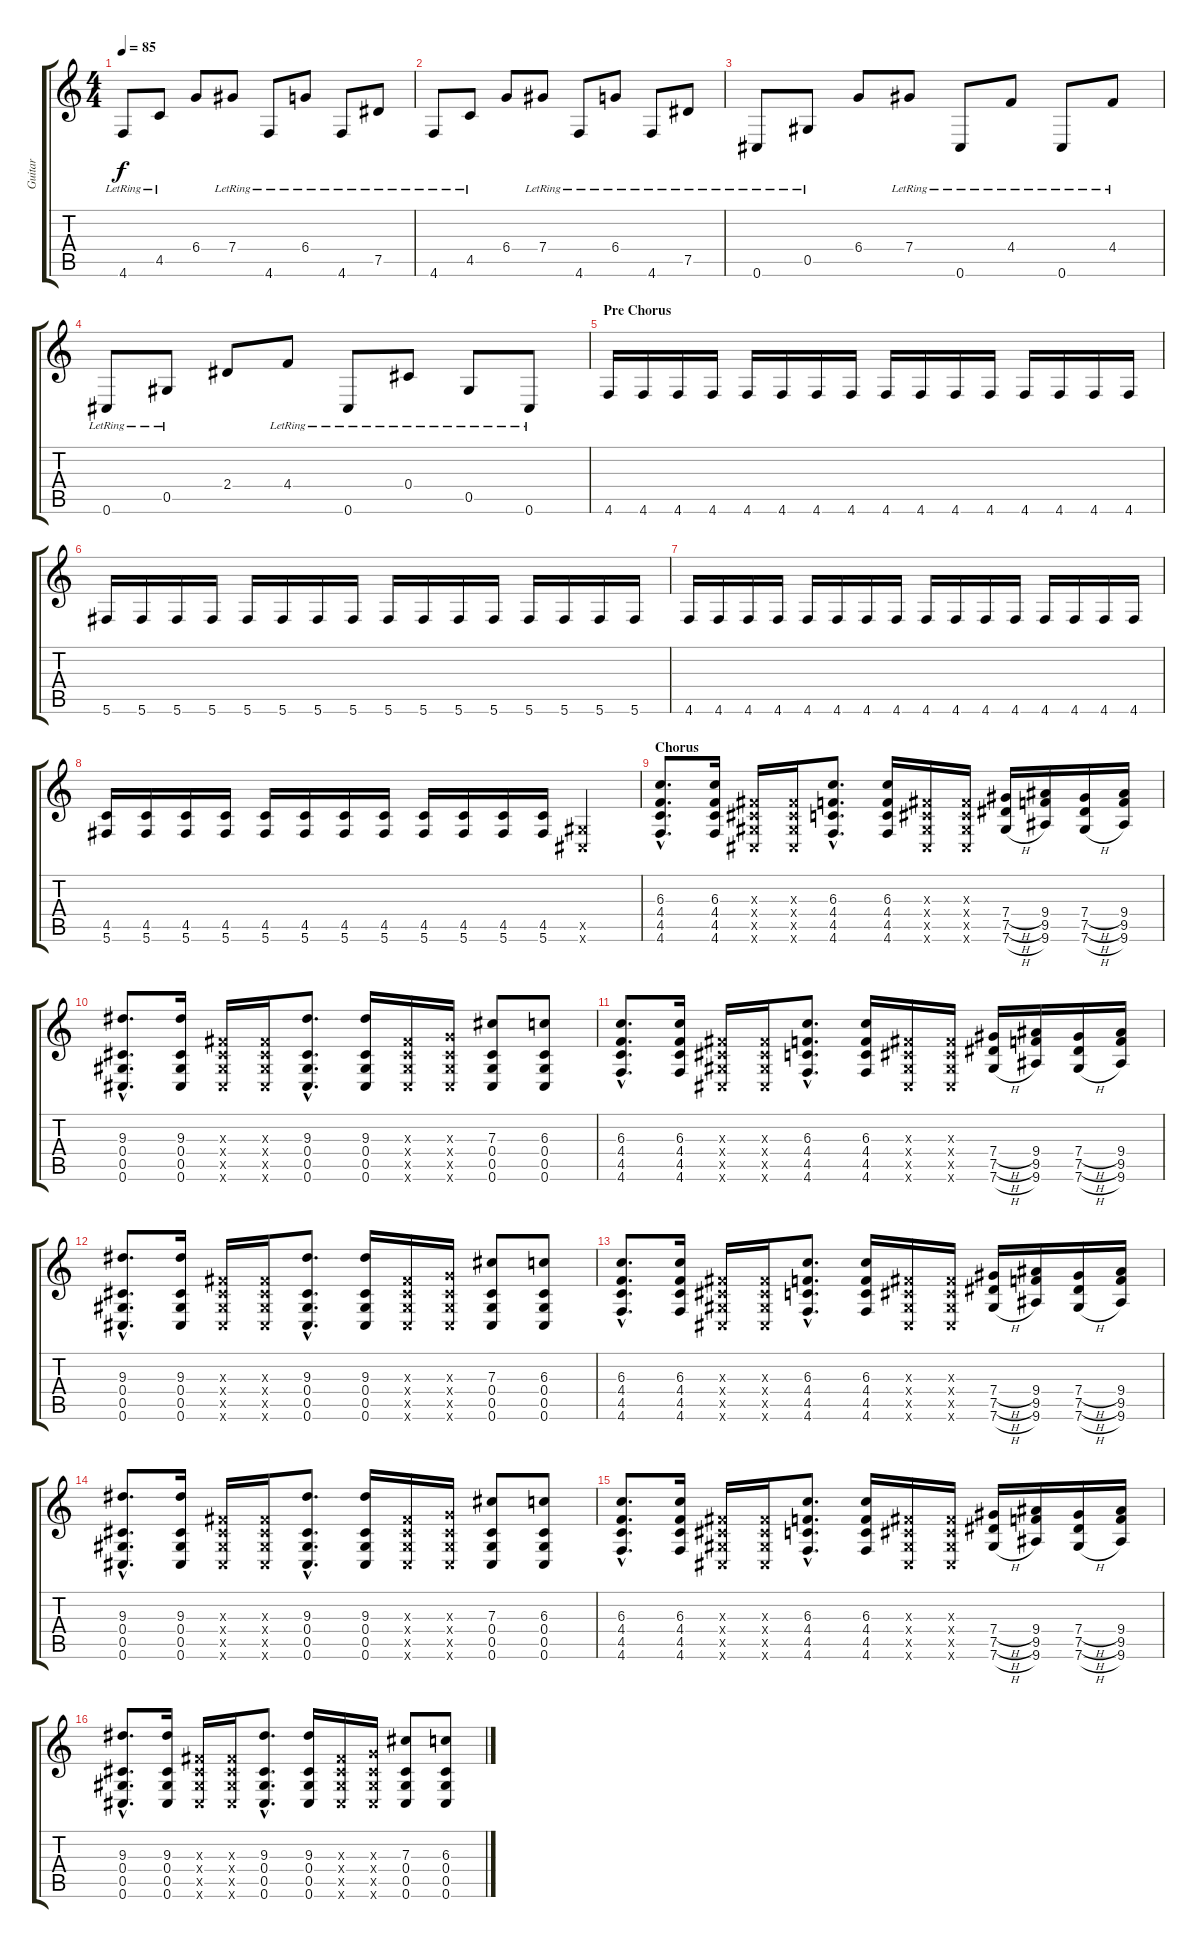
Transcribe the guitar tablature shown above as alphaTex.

\track ("Guitar" "Guitar") {instrument distortionguitar}
\staff {score tabs}
\tuning (Eb4 Bb3 Gb3 Db3 Ab2 Db2) {hide}
\ts (4 4)
\tempo 85
\clef g2
\ks c
4.6{lr}.8{dy f} 4.5{lr}.8 6.4.8 7.4{lr}.8 4.6{lr}.8 6.4{lr}.8 4.6{lr}.8 7.5{lr}.8 |
4.6{lr}.8 4.5{lr}.8 6.4.8 7.4{lr}.8 4.6{lr}.8 6.4{lr}.8 4.6{lr}.8 7.5{lr}.8 |
0.6{lr}.8 0.5{lr}.8 6.4.8 7.4{lr}.8 0.6{lr}.8 4.4{lr}.8 0.6{lr}.8 4.4{lr}.8 |
0.6{lr}.8 0.5{lr}.8 2.4.8 4.4{lr}.8 0.6{lr}.8 0.4{lr}.8 0.5{lr}.8 0.6{lr}.8 |
\section ("" "Pre Chorus")
4.6.16{instrument distortionguitar} 4.6.16 4.6.16 4.6.16 4.6.16 4.6.16 4.6.16 4.6.16 4.6.16 4.6.16 4.6.16 4.6.16 4.6.16 4.6.16 4.6.16 4.6.16 |
5.6.16 5.6.16 5.6.16 5.6.16 5.6.16 5.6.16 5.6.16 5.6.16 5.6.16 5.6.16 5.6.16 5.6.16 5.6.16 5.6.16 5.6.16 5.6.16 |
4.6.16 4.6.16 4.6.16 4.6.16 4.6.16 4.6.16 4.6.16 4.6.16 4.6.16 4.6.16 4.6.16 4.6.16 4.6.16 4.6.16 4.6.16 4.6.16 |
(4.5 5.6).16 (4.5 5.6).16 (4.5 5.6).16 (4.5 5.6).16 (4.5 5.6).16 (4.5 5.6).16 (4.5 5.6).16 (4.5 5.6).16 (4.5 5.6).16 (4.5 5.6).16 (4.5 5.6).16 (4.5 5.6).16 (0.5{x} 0.6{x}).4 |
\section ("" "Chorus")
(6.3{hac} 4.4{hac} 4.5{hac} 4.6{hac}).8{d} (6.3 4.4 4.5 4.6).16 (0.3{x} 0.4{x} 0.5{x} 0.6{x}).16 (0.3{x} 0.4{x} 0.5{x} 0.6{x}).16 (6.3{hac} 4.4{hac} 4.5{hac} 4.6{hac}).8{d} (6.3 4.4 4.5 4.6).16 (0.3{x} 0.4{x} 0.5{x} 0.6{x}).16 (0.3{x} 0.4{x} 0.5{x} 0.6{x}).16 (7.4{h} 7.5{h} 7.6{h}).16 (9.4 9.5 9.6).16 (7.4{h} 7.5{h} 7.6{h}).16 (9.4 9.5 9.6).16 |
(9.3{hac} 0.4{hac} 0.5{hac} 0.6{hac}).8{d} (9.3 0.4 0.5 0.6).16 (0.3{x} 0.4{x} 0.5{x} 0.6{x}).16 (0.3{x} 0.4{x} 0.5{x} 0.6{x}).16 (9.3{hac} 0.4{hac} 0.5{hac} 0.6{hac}).8{d} (9.3 0.4 0.5 0.6).16 (0.3{x} 0.4{x} 0.5{x} 0.6{x}).16 (1.3{x} 0.4{x} 0.5{x} 0.6{x}).16 (7.3 0.4 0.5 0.6).8 (6.3 0.4 0.5 0.6).8 |
(6.3{hac} 4.4{hac} 4.5{hac} 4.6{hac}).8{d} (6.3 4.4 4.5 4.6).16 (0.3{x} 0.4{x} 0.5{x} 0.6{x}).16 (0.3{x} 0.4{x} 0.5{x} 0.6{x}).16 (6.3{hac} 4.4{hac} 4.5{hac} 4.6{hac}).8{d} (6.3 4.4 4.5 4.6).16 (0.3{x} 0.4{x} 0.5{x} 0.6{x}).16 (0.3{x} 0.4{x} 0.5{x} 0.6{x}).16 (7.4{h} 7.5{h} 7.6{h}).16 (9.4 9.5 9.6).16 (7.4{h} 7.5{h} 7.6{h}).16 (9.4 9.5 9.6).16 |
(9.3{hac} 0.4{hac} 0.5{hac} 0.6{hac}).8{d} (9.3 0.4 0.5 0.6).16 (0.3{x} 0.4{x} 0.5{x} 0.6{x}).16 (0.3{x} 0.4{x} 0.5{x} 0.6{x}).16 (9.3{hac} 0.4{hac} 0.5{hac} 0.6{hac}).8{d} (9.3 0.4 0.5 0.6).16 (0.3{x} 0.4{x} 0.5{x} 0.6{x}).16 (1.3{x} 0.4{x} 0.5{x} 0.6{x}).16 (7.3 0.4 0.5 0.6).8 (6.3 0.4 0.5 0.6).8 |
(6.3{hac} 4.4{hac} 4.5{hac} 4.6{hac}).8{d} (6.3 4.4 4.5 4.6).16 (0.3{x} 0.4{x} 0.5{x} 0.6{x}).16 (0.3{x} 0.4{x} 0.5{x} 0.6{x}).16 (6.3{hac} 4.4{hac} 4.5{hac} 4.6{hac}).8{d} (6.3 4.4 4.5 4.6).16 (0.3{x} 0.4{x} 0.5{x} 0.6{x}).16 (0.3{x} 0.4{x} 0.5{x} 0.6{x}).16 (7.4{h} 7.5{h} 7.6{h}).16 (9.4 9.5 9.6).16 (7.4{h} 7.5{h} 7.6{h}).16 (9.4 9.5 9.6).16 |
(9.3{hac} 0.4{hac} 0.5{hac} 0.6{hac}).8{d} (9.3 0.4 0.5 0.6).16 (0.3{x} 0.4{x} 0.5{x} 0.6{x}).16 (0.3{x} 0.4{x} 0.5{x} 0.6{x}).16 (9.3{hac} 0.4{hac} 0.5{hac} 0.6{hac}).8{d} (9.3 0.4 0.5 0.6).16 (0.3{x} 0.4{x} 0.5{x} 0.6{x}).16 (1.3{x} 0.4{x} 0.5{x} 0.6{x}).16 (7.3 0.4 0.5 0.6).8 (6.3 0.4 0.5 0.6).8 |
(6.3{hac} 4.4{hac} 4.5{hac} 4.6{hac}).8{d} (6.3 4.4 4.5 4.6).16 (0.3{x} 0.4{x} 0.5{x} 0.6{x}).16 (0.3{x} 0.4{x} 0.5{x} 0.6{x}).16 (6.3{hac} 4.4{hac} 4.5{hac} 4.6{hac}).8{d} (6.3 4.4 4.5 4.6).16 (0.3{x} 0.4{x} 0.5{x} 0.6{x}).16 (0.3{x} 0.4{x} 0.5{x} 0.6{x}).16 (7.4{h} 7.5{h} 7.6{h}).16 (9.4 9.5 9.6).16 (7.4{h} 7.5{h} 7.6{h}).16 (9.4 9.5 9.6).16 |
(9.3{hac} 0.4{hac} 0.5{hac} 0.6{hac}).8{d} (9.3 0.4 0.5 0.6).16 (0.3{x} 0.4{x} 0.5{x} 0.6{x}).16 (0.3{x} 0.4{x} 0.5{x} 0.6{x}).16 (9.3{hac} 0.4{hac} 0.5{hac} 0.6{hac}).8{d} (9.3 0.4 0.5 0.6).16 (0.3{x} 0.4{x} 0.5{x} 0.6{x}).16 (1.3{x} 0.4{x} 0.5{x} 0.6{x}).16 (7.3 0.4 0.5 0.6).8 (6.3 0.4 0.5 0.6).8
